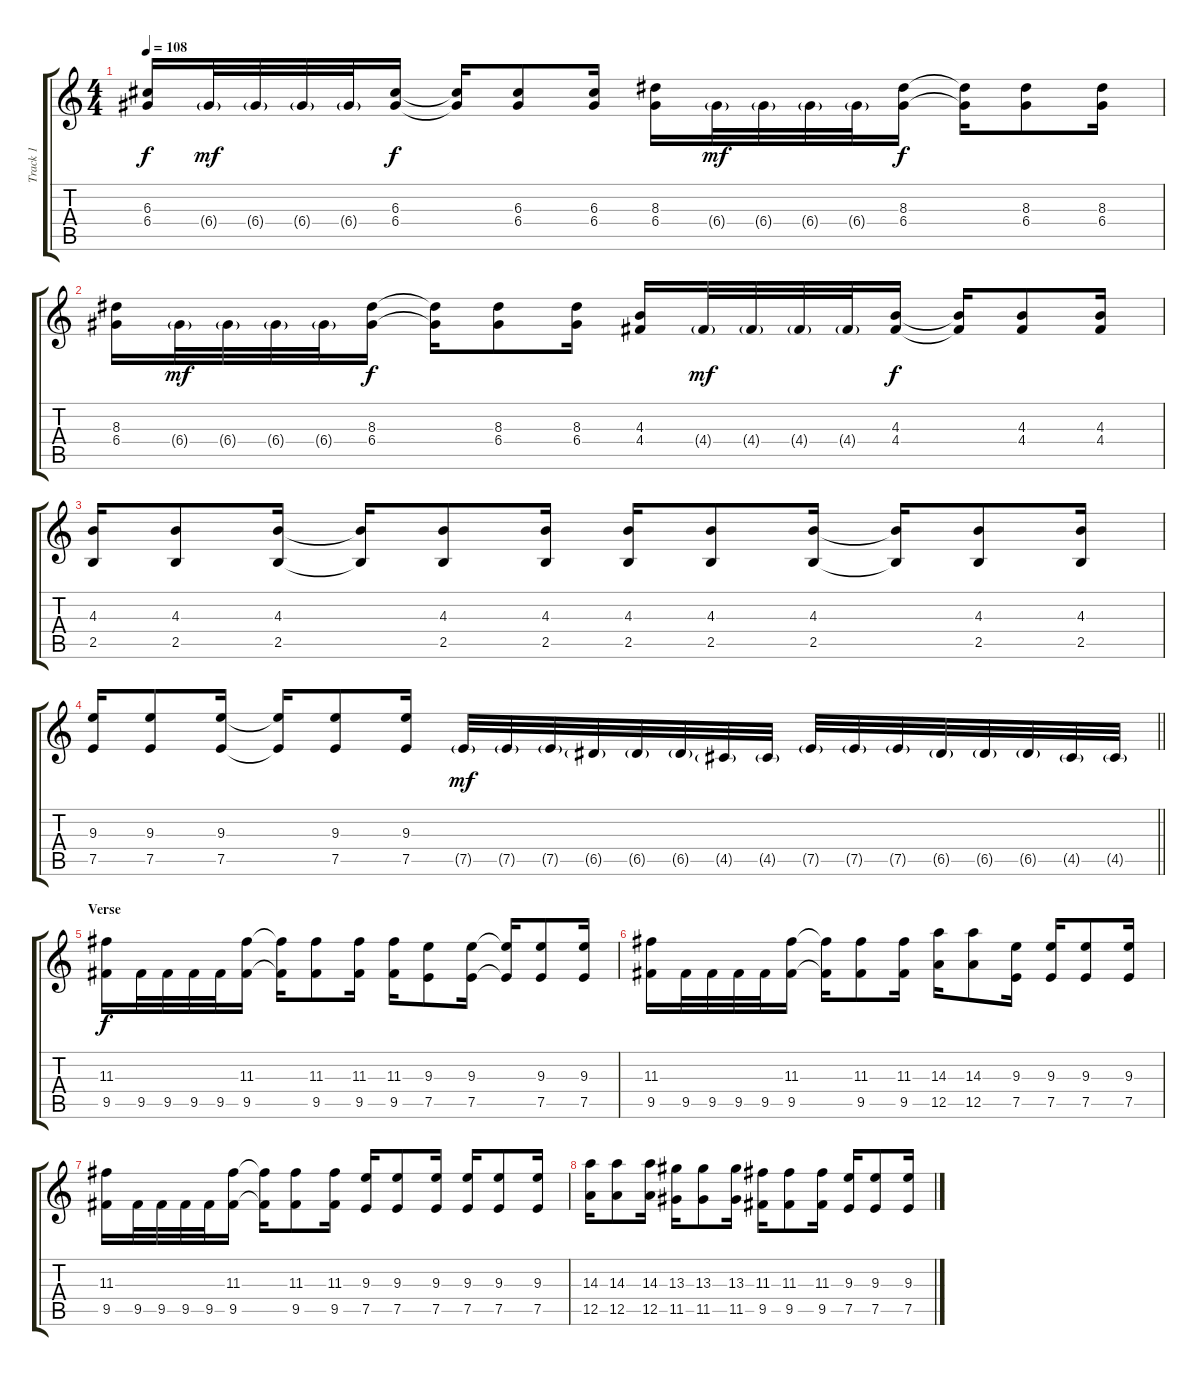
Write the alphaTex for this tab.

\track ("Track 1" "Track 1") {instrument overdrivenguitar}
\staff {score tabs}
\tuning (E4 B3 G3 D3 A2 E2) {hide}
\ts (4 4)
\tempo 108
\clef g2
\ks c
(6.3 6.4).16{dy f} 6.4{g}.32{dy mf} 6.4{g}.32 6.4{g}.32 6.4{g}.32 (6.3 6.4).16{dy f} (6.3{t} 6.4{t}).16 (6.3 6.4).8 (6.3 6.4).16 (8.3 6.4).16 6.4{g}.32{dy mf} 6.4{g}.32 6.4{g}.32 6.4{g}.32 (8.3 6.4).16{dy f} (8.3{t} 6.4{t}).16 (8.3 6.4).8 (8.3 6.4).16 |
(8.3 6.4).16 6.4{g}.32{dy mf} 6.4{g}.32 6.4{g}.32 6.4{g}.32 (8.3 6.4).16{dy f} (8.3{t} 6.4{t}).16 (8.3 6.4).8 (8.3 6.4).16 (4.3 4.4).16 4.4{g}.32{dy mf} 4.4{g}.32 4.4{g}.32 4.4{g}.32 (4.3 4.4).16{dy f} (4.3{t} 4.4{t}).16 (4.3 4.4).8 (4.3 4.4).16 |
(4.3 2.5).16 (4.3 2.5).8 (4.3 2.5).16 (4.3{t} 2.5{t}).16 (4.3 2.5).8 (4.3 2.5).16 (4.3 2.5).16 (4.3 2.5).8 (4.3 2.5).16 (4.3{t} 2.5{t}).16 (4.3 2.5).8 (4.3 2.5).16 |
\barLineRight lightlight
(9.3 7.5).16 (9.3 7.5).8 (9.3 7.5).16 (9.3{t} 7.5{t}).16 (9.3 7.5).8 (9.3 7.5).16 7.5{g}.32{dy mf} 7.5{g}.32 7.5{g}.32 6.5{g}.32 6.5{g}.32 6.5{g}.32 4.5{g}.32 4.5{g}.32 7.5{g}.32 7.5{g}.32 7.5{g}.32 6.5{g}.32 6.5{g}.32 6.5{g}.32 4.5{g}.32 4.5{g}.32 |
\section ("" "Verse")
(11.3 9.5).16{dy f} 9.5.32 9.5.32 9.5.32 9.5.32 (11.3 9.5).16 (11.3{t} 9.5{t}).16 (11.3 9.5).8 (11.3 9.5).16 (11.3 9.5).16 (9.3 7.5).8 (9.3 7.5).16 (9.3{t} 7.5{t}).16 (9.3 7.5).8 (9.3 7.5).16 |
(11.3 9.5).16 9.5.32 9.5.32 9.5.32 9.5.32 (11.3 9.5).16 (11.3{t} 9.5{t}).16 (11.3 9.5).8 (11.3 9.5).16 (14.3 12.5).16 (14.3 12.5).8 (9.3 7.5).16 (9.3 7.5).16 (9.3 7.5).8 (9.3 7.5).16 |
(11.3 9.5).16 9.5.32 9.5.32 9.5.32 9.5.32 (11.3 9.5).16 (11.3{t} 9.5{t}).16 (11.3 9.5).8 (11.3 9.5).16 (9.3 7.5).16 (9.3 7.5).8 (9.3 7.5).16 (9.3 7.5).16 (9.3 7.5).8 (9.3 7.5).16 |
(14.3 12.5).16 (14.3 12.5).8 (14.3 12.5).16 (13.3 11.5).16 (13.3 11.5).8 (13.3 11.5).16 (11.3 9.5).16 (11.3 9.5).8 (11.3 9.5).16 (9.3 7.5).16 (9.3 7.5).8 (9.3 7.5).16
